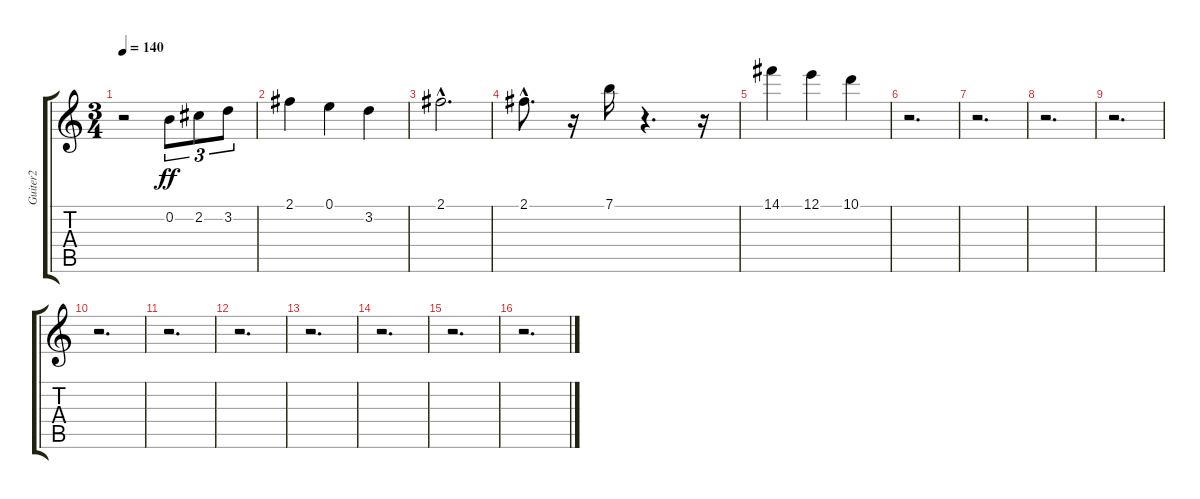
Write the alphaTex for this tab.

\track ("Guiter2" "Guiter2") {instrument overdrivenguitar}
\staff {score tabs}
\tuning (E4 B3 G3 D3 A2 E2) {hide}
\ts (3 4)
\tempo 140
\clef g2
\ks c
r.2{dy ff} 0.2.8{tu (3 2)} 2.2.8{tu (3 2)} 3.2.8{tu (3 2)} |
2.1.4 0.1.4 3.2.4 |
2.1{hac}.2{d} |
2.1{hac}.8{d} r.16 7.1.16 r.4{d} r.16 |
14.1.4 12.1.4 10.1.4 |
r.2{d} |
r.2{d} |
r.2{d} |
r.2{d} |
r.2{d} |
r.2{d} |
r.2{d} |
r.2{d} |
r.2{d} |
r.2{d} |
r.2{d}
